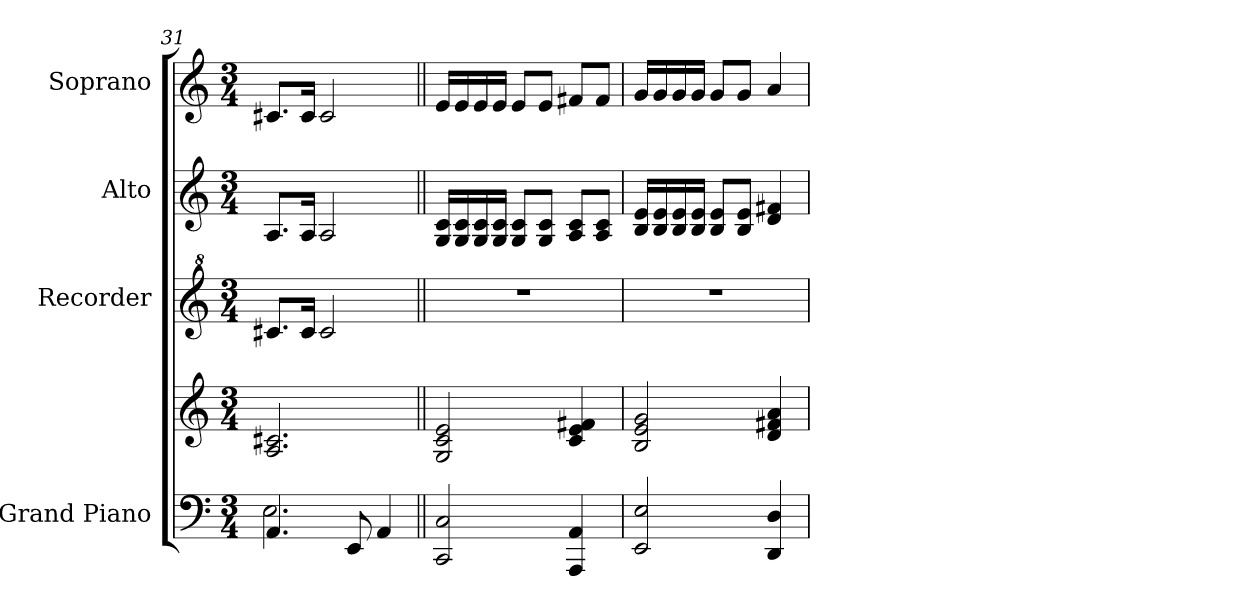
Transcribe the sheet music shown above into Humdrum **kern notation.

**kern	**kern	**kern	**kern	**kern
*part4	*part4	*part3	*part2	*part1
*staff5	*staff4	*staff3	*staff2	*staff1
*I"Grand Piano	*	*I"Recorder	*I"Alto	*I"Soprano
*I'Pno.	*	*I'Rec.	*I'A.	*I'S.
!!LO:LB:g=z
*clefF4	*clefG2	*clefG^2	*clefG2	*clefG2
*k[]	*k[]	*k[]	*k[]	*k[]
*M3/4	*M3/4	*M3/4	*M3/4	*M3/4
=31	=31	=31	=31	=31
*^	*	*	*	*
4.AA/	2.E\	2.A/ 2.c#X/	8.cc#X/L	8.A/L	8.c#X/L
.	.	.	16cc#/Jk	16A/Jk	16c#/Jk
.	.	.	2cc#/	2A/	2c#/
8EE/	.	.	.	.	.
4AA/	.	.	.	.	.
*v	*v	*	*	*	*
=32||	=32||	=32||	=32||	=32||
2CC/ 2C/	2G/ 2c/ 2e/	2.r	16G/ 16c/LL	16e/LL
.	.	.	16G/ 16c/	16e/
.	.	.	16G/ 16c/	16e/
.	.	.	16G/ 16c/JJ	16e/JJ
.	.	.	8G/ 8c/L	8e/L
.	.	.	8G/ 8c/J	8e/J
4AAA/ 4AA/	4c/ 4e/ 4f#X/	.	8A/ 8c/L	8f#X/L
.	.	.	8A/ 8c/J	8f#/J
=33	=33	=33	=33	=33
2EE/ 2E/	2B/ 2e/ 2g/	2.r	16B/ 16e/LL	16g/LL
.	.	.	16B/ 16e/	16g/
.	.	.	16B/ 16e/	16g/
.	.	.	16B/ 16e/JJ	16g/JJ
.	.	.	8B/ 8e/L	8g/L
.	.	.	8B/ 8e/J	8g/J
4DD/ 4D/	4d/ 4f#X/ 4a/	.	4d/ 4f#X/	4a/
=	=	=	=	=
*-	*-	*-	*-	*-
